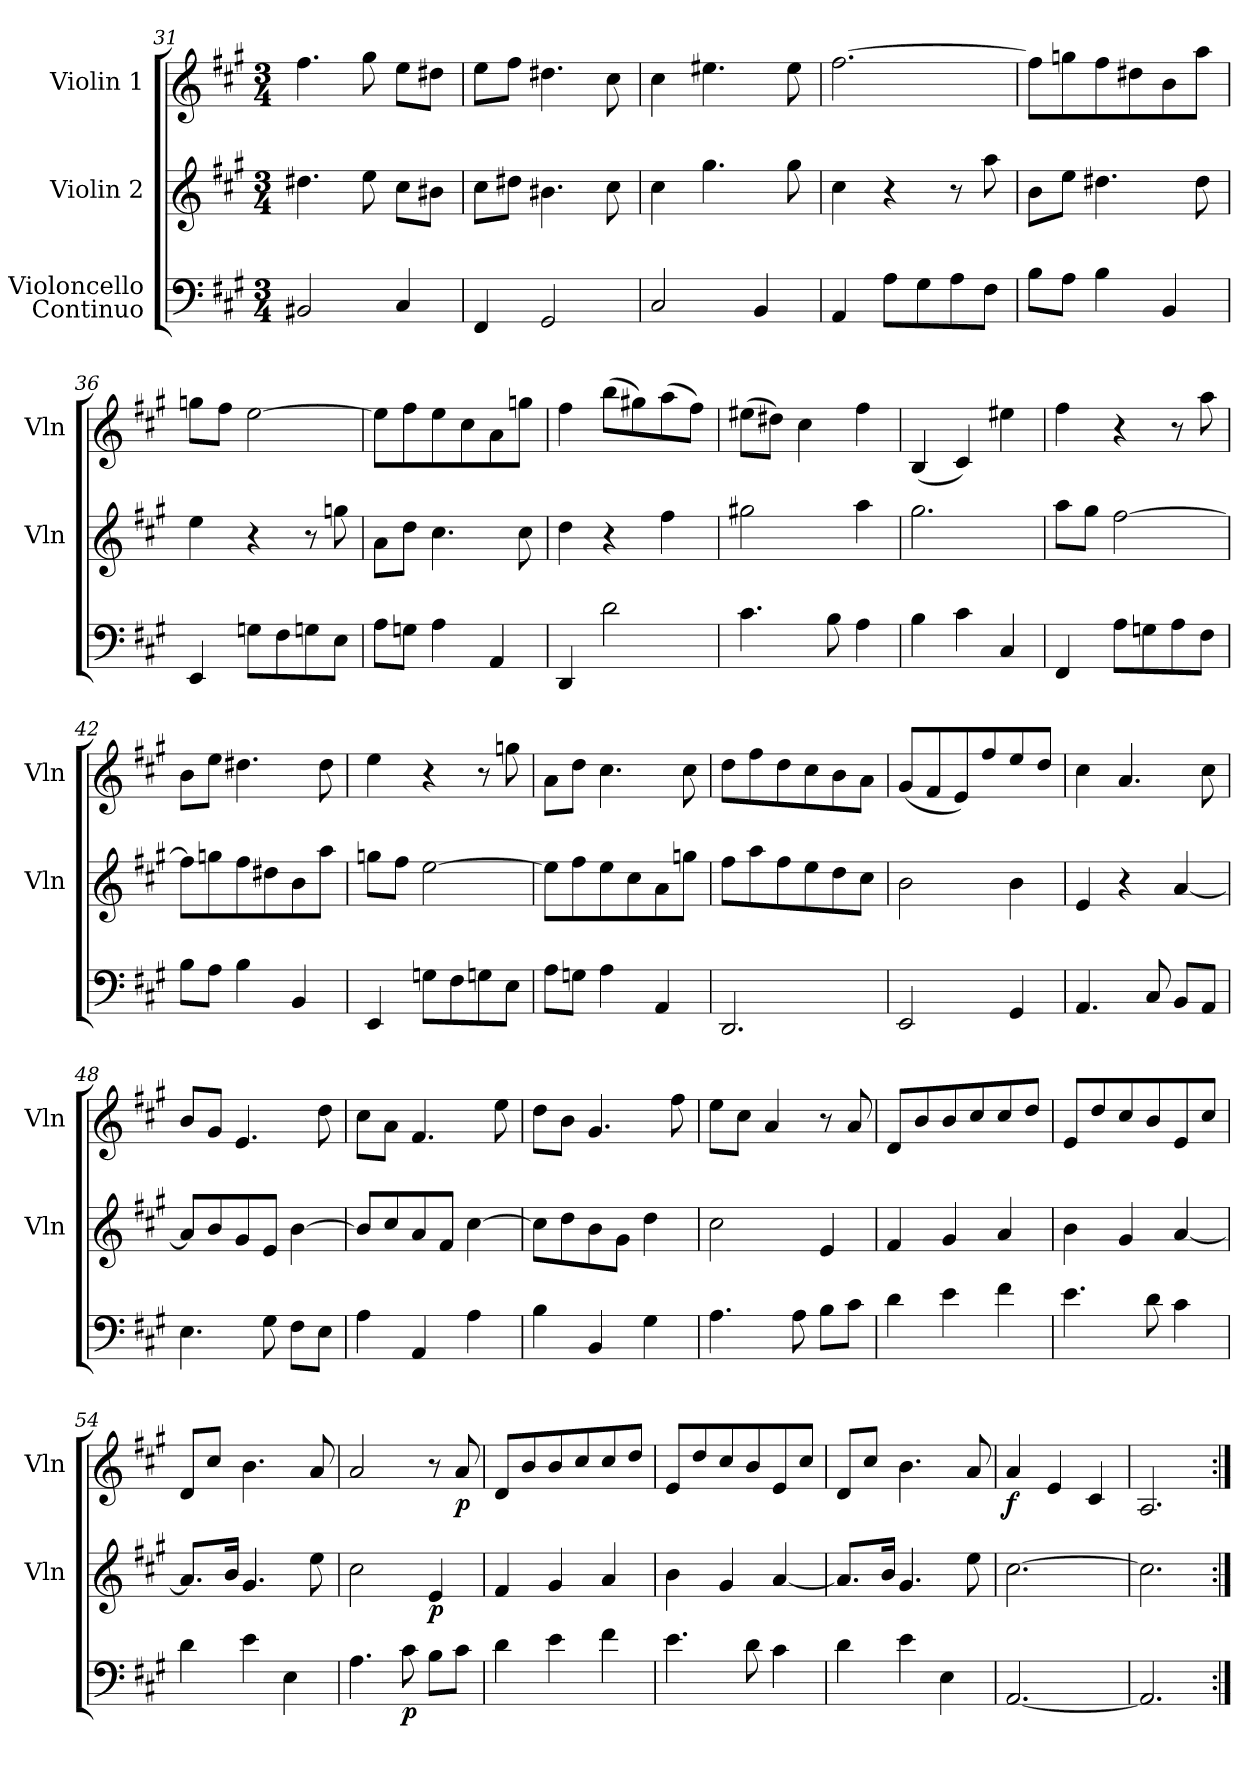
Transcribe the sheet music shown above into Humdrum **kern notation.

**kern	**dynam	**kern	**dynam	**kern	**dynam
*part3	*part3	*part2	*part2	*part1	*part1
*staff3	*staff3	*staff2	*staff2	*staff1	*staff1
*I"Violoncello\nContinuo	*	*I"Violin 2	*	*I"Violin 1	*
*	*	*I'Vln	*	*I'Vln	*
*clefF4	*	*clefG2	*	*clefG2	*
*k[f#c#g#]	*	*k[f#c#g#]	*	*k[f#c#g#]	*
*A:	*	*A:	*	*A:	*
*M3/4	*	*M3/4	*	*M3/4	*
=31	=31	=31	=31	=31	=31
2BB#X/	.	4.dd#X\	.	4.ff#\	.
.	.	8ee\	.	8gg#\	.
4C#/	.	8cc#\L	.	8ee\L	.
.	.	8b#X\J	.	8dd#X\J	.
=32	=32	=32	=32	=32	=32
4FF#/	.	8cc#\L	.	8ee\L	.
.	.	8dd#X\J	.	8ff#\J	.
2GG#/	.	4.b#X\	.	4.dd#X\	.
.	.	8cc#\	.	8cc#\	.
=33	=33	=33	=33	=33	=33
2C#/	.	4cc#\	.	4cc#\	.
.	.	4.gg#\	.	4.ee#X\	.
4BB/	.	.	.	.	.
.	.	8gg#\	.	8ee#\	.
=34	=34	=34	=34	=34	=34
4AA/	.	4cc#\	.	[2.ff#\	.
8A\L	.	4r	.	.	.
8G#\	.	.	.	.	.
8A\	.	8r	.	.	.
8F#\J	.	8aa\	.	.	.
=35	=35	=35	=35	=35	=35
8B\L	.	8b\L	.	8ff#\L]	.
8A\J	.	8ee\J	.	8ggn\	.
4B\	.	4.dd#X\	.	8ff#\	.
.	.	.	.	8dd#X\	.
4BB/	.	.	.	8b\	.
.	.	8dd#\	.	8aa\J	.
=36	=36	=36	=36	=36	=36
4EE/	.	4ee\	.	8ggn\L	.
.	.	.	.	8ff#\J	.
8Gn\L	.	4r	.	[2ee\	.
8F#\	.	.	.	.	.
8Gn\	.	8r	.	.	.
8E\J	.	8ggn\	.	.	.
=37	=37	=37	=37	=37	=37
8A\L	.	8a\L	.	8ee\L]	.
8Gn\J	.	8dd\J	.	8ff#\	.
4A\	.	4.cc#\	.	8ee\	.
.	.	.	.	8cc#\	.
4AA/	.	.	.	8a\	.
.	.	8cc#\	.	8ggn\J	.
=38	=38	=38	=38	=38	=38
4DD/	.	4dd\	.	4ff#\	.
2d\	.	4r	.	(8bb\L	.
.	.	.	.	8gg#X\)	.
.	.	4ff#\	.	(8aa\	.
.	.	.	.	8ff#\J)	.
=39	=39	=39	=39	=39	=39
4.c#\	.	2gg#X\	.	(8ee#X\L	.
.	.	.	.	8dd#X\J)	.
.	.	.	.	4cc#\	.
8B\	.	.	.	.	.
4A\	.	4aa\	.	4ff#\	.
=40	=40	=40	=40	=40	=40
4B\	.	2.gg#\	.	(4B/	.
4c#\	.	.	.	4c#/)	.
4C#/	.	.	.	4ee#X\	.
=41	=41	=41	=41	=41	=41
4FF#/	.	8aa\L	.	4ff#\	.
.	.	8gg#\J	.	.	.
8A\L	.	[2ff#\	.	4r	.
8Gn\	.	.	.	.	.
8A\	.	.	.	8r	.
8F#\J	.	.	.	8aa\	.
=42	=42	=42	=42	=42	=42
8B\L	.	8ff#\L]	.	8b\L	.
8A\J	.	8ggn\	.	8ee\J	.
4B\	.	8ff#\	.	4.dd#X\	.
.	.	8dd#X\	.	.	.
4BB/	.	8b\	.	.	.
.	.	8aa\J	.	8dd#\	.
=43	=43	=43	=43	=43	=43
4EE/	.	8ggn\L	.	4ee\	.
.	.	8ff#\J	.	.	.
8Gn\L	.	[2ee\	.	4r	.
8F#\	.	.	.	.	.
8Gn\	.	.	.	8r	.
8E\J	.	.	.	8ggn\	.
=44	=44	=44	=44	=44	=44
8A\L	.	8ee\L]	.	8a\L	.
8Gn\J	.	8ff#\	.	8dd\J	.
4A\	.	8ee\	.	4.cc#\	.
.	.	8cc#\	.	.	.
4AA/	.	8a\	.	.	.
.	.	8ggn\J	.	8cc#\	.
=45	=45	=45	=45	=45	=45
2.DD/	.	8ff#\L	.	8dd\L	.
.	.	8aa\	.	8ff#\	.
.	.	8ff#\	.	8dd\	.
.	.	8ee\	.	8cc#\	.
.	.	8dd\	.	8b\	.
.	.	8cc#\J	.	8a\J	.
=46	=46	=46	=46	=46	=46
2EE/	.	2b\	.	(8g#/L	.
.	.	.	.	8f#/	.
.	.	.	.	8e/)	.
.	.	.	.	8ff#/	.
4GG#/	.	4b\	.	8ee/	.
.	.	.	.	8dd/J	.
=47	=47	=47	=47	=47	=47
4.AA/	.	4e/	.	4cc#\	.
.	.	4r	.	4.a/	.
8C#/	.	.	.	.	.
8BB/L	.	[4a/	.	.	.
8AA/J	.	.	.	8cc#\	.
=48	=48	=48	=48	=48	=48
4.E\	.	8a/L]	.	8b/L	.
.	.	8b/	.	8g#/J	.
.	.	8g#/	.	4.e/	.
8G#\	.	8e/J	.	.	.
8F#\L	.	[4b\	.	.	.
8E\J	.	.	.	8dd\	.
=49	=49	=49	=49	=49	=49
4A\	.	8b/L]	.	8cc#\L	.
.	.	8cc#/	.	8a\J	.
4AA/	.	8a/	.	4.f#/	.
.	.	8f#/J	.	.	.
4A\	.	[4cc#\	.	.	.
.	.	.	.	8ee\	.
=50	=50	=50	=50	=50	=50
4B\	.	8cc#\L]	.	8dd\L	.
.	.	8dd\	.	8b\J	.
4BB/	.	8b\	.	4.g#/	.
.	.	8g#\J	.	.	.
4G#\	.	4dd\	.	.	.
.	.	.	.	8ff#\	.
=51	=51	=51	=51	=51	=51
4.A\	.	2cc#\	.	8ee\L	.
.	.	.	.	8cc#\J	.
.	.	.	.	4a/	.
8A\	.	.	.	.	.
8B\L	.	4e/	.	8r	.
8c#\J	.	.	.	8a/	.
=52	=52	=52	=52	=52	=52
4d\	.	4f#/	.	8d/L	.
.	.	.	.	8b/	.
4e\	.	4g#/	.	8b/	.
.	.	.	.	8cc#/	.
4f#\	.	4a/	.	8cc#/	.
.	.	.	.	8dd/J	.
=53	=53	=53	=53	=53	=53
4.e\	.	4b\	.	8e/L	.
.	.	.	.	8dd/	.
.	.	4g#/	.	8cc#/	.
8d\	.	.	.	8b/	.
4c#\	.	[4a/	.	8e/	.
.	.	.	.	8cc#/J	.
=54	=54	=54	=54	=54	=54
4d\	.	8.a/L]	.	8d/L	.
.	.	.	.	8cc#/J	.
.	.	16b/Jk	.	.	.
4e\	.	4.g#/	.	4.b\	.
4E\	.	.	.	.	.
.	.	8ee\	.	8a/	.
=55	=55	=55	=55	=55	=55
4.A\	.	2cc#\	.	2a/	.
8c#\	p	.	.	.	.
8B\L	.	4e/	p	8r	.
8c#\J	.	.	.	8a/	p
=56	=56	=56	=56	=56	=56
4d\	.	4f#/	.	8d/L	.
.	.	.	.	8b/	.
4e\	.	4g#/	.	8b/	.
.	.	.	.	8cc#/	.
4f#\	.	4a/	.	8cc#/	.
.	.	.	.	8dd/J	.
=57	=57	=57	=57	=57	=57
4.e\	.	4b\	.	8e/L	.
.	.	.	.	8dd/	.
.	.	4g#/	.	8cc#/	.
8d\	.	.	.	8b/	.
4c#\	.	[4a/	.	8e/	.
.	.	.	.	8cc#/J	.
=58	=58	=58	=58	=58	=58
4d\	.	8.a/L]	.	8d/L	.
.	.	.	.	8cc#/J	.
.	.	16b/Jk	.	.	.
4e\	.	4.g#/	.	4.b\	.
4E\	.	.	.	.	.
.	.	8ee\	.	8a/	.
=59	=59	=59	=59	=59	=59
[2.AA/	.	[2.cc#\	.	4a/	f
.	.	.	.	4e/	.
.	.	.	.	4c#/	.
=60	=60	=60	=60	=60	=60
2.AA/]	.	2.cc#\]	.	2.A/	.
=:|!	=:|!	=:|!	=:|!	=:|!	=:|!
*-	*-	*-	*-	*-	*-
